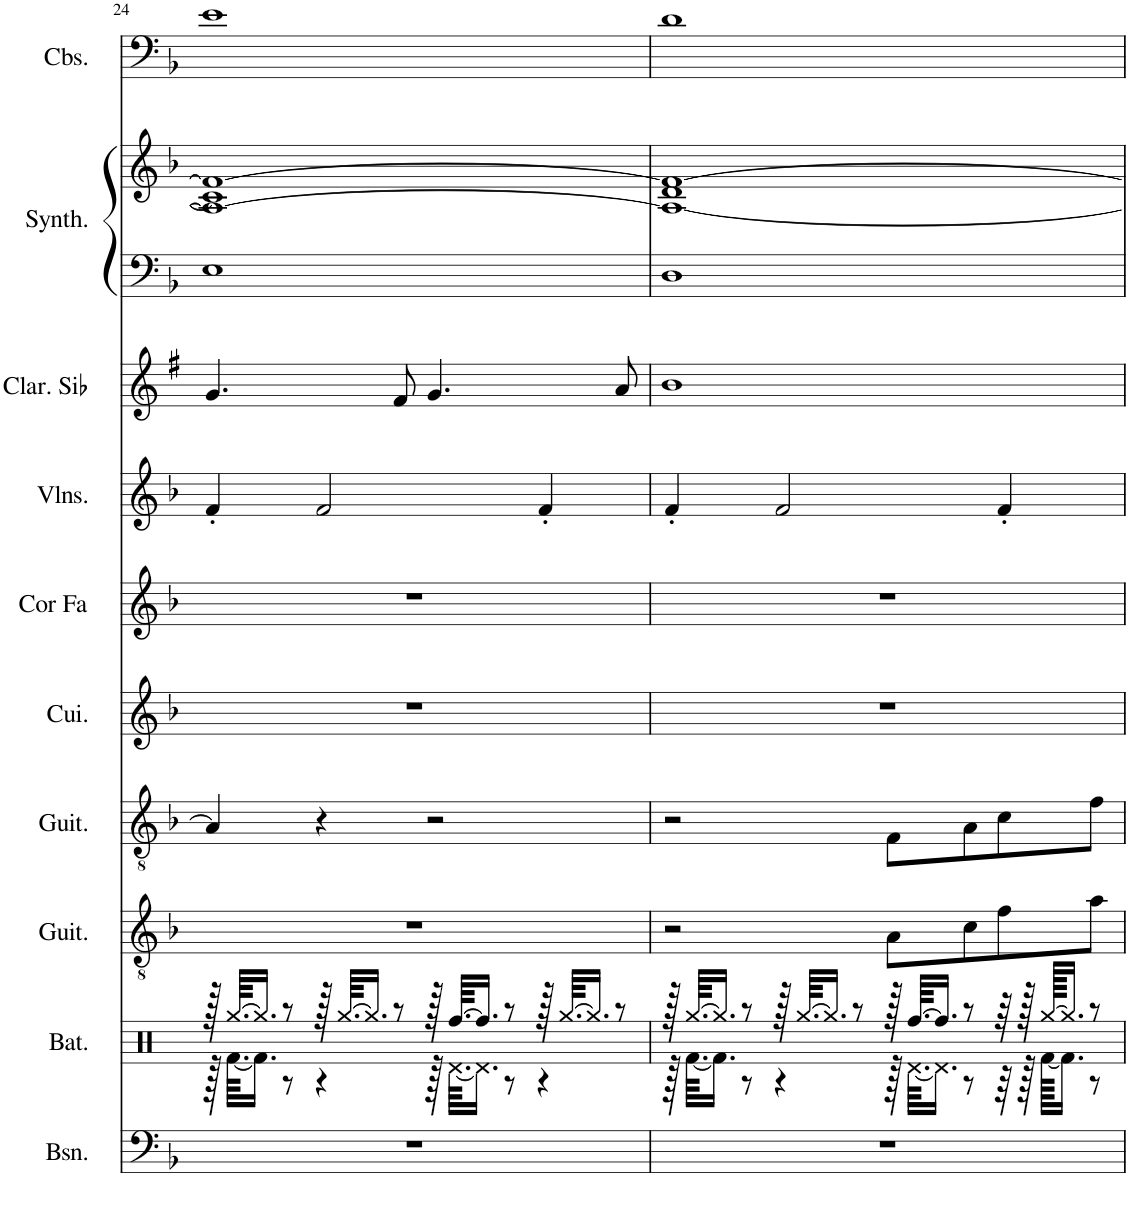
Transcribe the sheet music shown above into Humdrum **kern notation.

**kern	**kern	**kern	**kern	**kern	**kern	**kern	**kern	**kern	**kern	**kern
*part10	*part9	*part8	*part7	*part6	*part5	*part4	*part3	*part2	*part2	*part1
*staff11	*staff10	*staff9	*staff8	*staff7	*staff6	*staff5	*staff4	*staff3	*staff2	*staff1
*I"Basson, Bassoon	*I"Batterie	*I"Guitare acoustique, Acoustic Guitar (steel)	*I"Guitare classique, Acoustic Guitar (nylon)	*I"Cuivres, Brass Section	*I"Cor en Fa, French Horn	*I"Violons, String Ensemble 1	*I"Clarinette en Sib	*I"Synthétiseur d'instruments à cordes, Synth Strings 1	*	*I"Contrebasses, String Ensemble 1
*I'Bsn.	*I'Bat.	*I'Guit.	*I'Guit.	*I'Cui.	*I'Cor Fa	*I'Vlns.	*I'Clar. Sib	*I'Synth.	*	*I'Cbs.
!!LO:PB:g=z
*clefF4	*clefX	*clefGv2	*clefGv2	*clefG2	*clefG2	*clefG2	*clefG2	*clefF4	*clefG2	*clefF4
*	*	*	*	*	*Trd4c7	*	*Trd1c2	*	*	*Trd7c12
*k[b-]	*k[]	*k[b-]	*k[b-]	*k[b-]	*k[b-]	*k[b-]	*k[f#]	*k[b-]	*k[b-]	*k[b-]
*M4/4	*M4/4	*M4/4	*M4/4	*M4/4	*M4/4	*M4/4	*M4/4	*M4/4	*M4/4	*M4/4
=24	=24	=24	=24	=24	=24	=24	=24	=24	=24	=24
*	*^	*	*	*	*	*	*	*	*^	*
1r	128r	128r	1r	4A/]	1r	1r	4f'/	4.g/	1E	1A_ 1f_	1c]	1e
.	[64.Rgg/KKLL	[64.Rf\KKLL	.	.	.	.	.	.	.	.	.	.
.	16.Rgg/JJ]	16.Rf\JJ]	.	.	.	.	.	.	.	.	.	.
.	8r	8r	.	.	.	.	.	.	.	.	.	.
.	128r	4r	.	4r	.	.	2f/	.	.	.	.	.
.	[64.Rgg/KKLL	.	.	.	.	.	.	.	.	.	.	.
.	16.Rgg/JJ]	.	.	.	.	.	.	.	.	.	.	.
.	8r	.	.	.	.	.	.	8f#/	.	.	.	.
.	128r	128r	.	2r	.	.	.	4.g/	.	.	.	.
.	[64.Rff/KKLL	[64.Rd\KKLL	.	.	.	.	.	.	.	.	.	.
.	16.Rff/JJ]	16.Rd\JJ]	.	.	.	.	.	.	.	.	.	.
.	8r	8r	.	.	.	.	.	.	.	.	.	.
.	128r	4r	.	.	.	.	4f'/	.	.	.	.	.
.	[64.Rgg/KKLL	.	.	.	.	.	.	.	.	.	.	.
.	16.Rgg/JJ]	.	.	.	.	.	.	.	.	.	.	.
.	8r	.	.	.	.	.	.	8a/	.	.	.	.
*	*	*	*	*	*	*	*	*	*	*v	*v	*
=25	=25	=25	=25	=25	=25	=25	=25	=25	=25	=25	=25
1r	128r	128r	2r	2r	1r	1r	4f'/	1b	1D	1A_ 1d 1f_	1d
.	[64.Rgg/KKLL	[64.Rf\KKLL	.	.	.	.	.	.	.	.	.
.	16.Rgg/JJ]	16.Rf\JJ]	.	.	.	.	.	.	.	.	.
.	8r	8r	.	.	.	.	.	.	.	.	.
.	128r	4r	.	.	.	.	2f/	.	.	.	.
.	[64.Rgg/KKLL	.	.	.	.	.	.	.	.	.	.
.	16.Rgg/JJ]	.	.	.	.	.	.	.	.	.	.
.	8r	.	.	.	.	.	.	.	.	.	.
.	128r	128r	8A\L	8F\L	.	.	.	.	.	.	.
.	[64.Rff/KKLL	[64.Rd\KKLL	.	.	.	.	.	.	.	.	.
.	16.Rff/JJ]	16.Rd\JJ]	.	.	.	.	.	.	.	.	.
.	8r	8r	8c\	8A\	.	.	.	.	.	.	.
.	64r	64r	8f\	8c\	.	.	4f'/	.	.	.	.
.	128r	128r	.	.	.	.	.	.	.	.	.
.	[128Rgg/KKKLL	[128Rf\KKKLL	.	.	.	.	.	.	.	.	.
.	16.Rgg/JJ]	16.Rf\JJ]	.	.	.	.	.	.	.	.	.
.	8r	8r	8a\J	8f\J	.	.	.	.	.	.	.
*	*v	*v	*	*	*	*	*	*	*	*	*
=	=	=	=	=	=	=	=	=	=	=
*-	*-	*-	*-	*-	*-	*-	*-	*-	*-	*-
